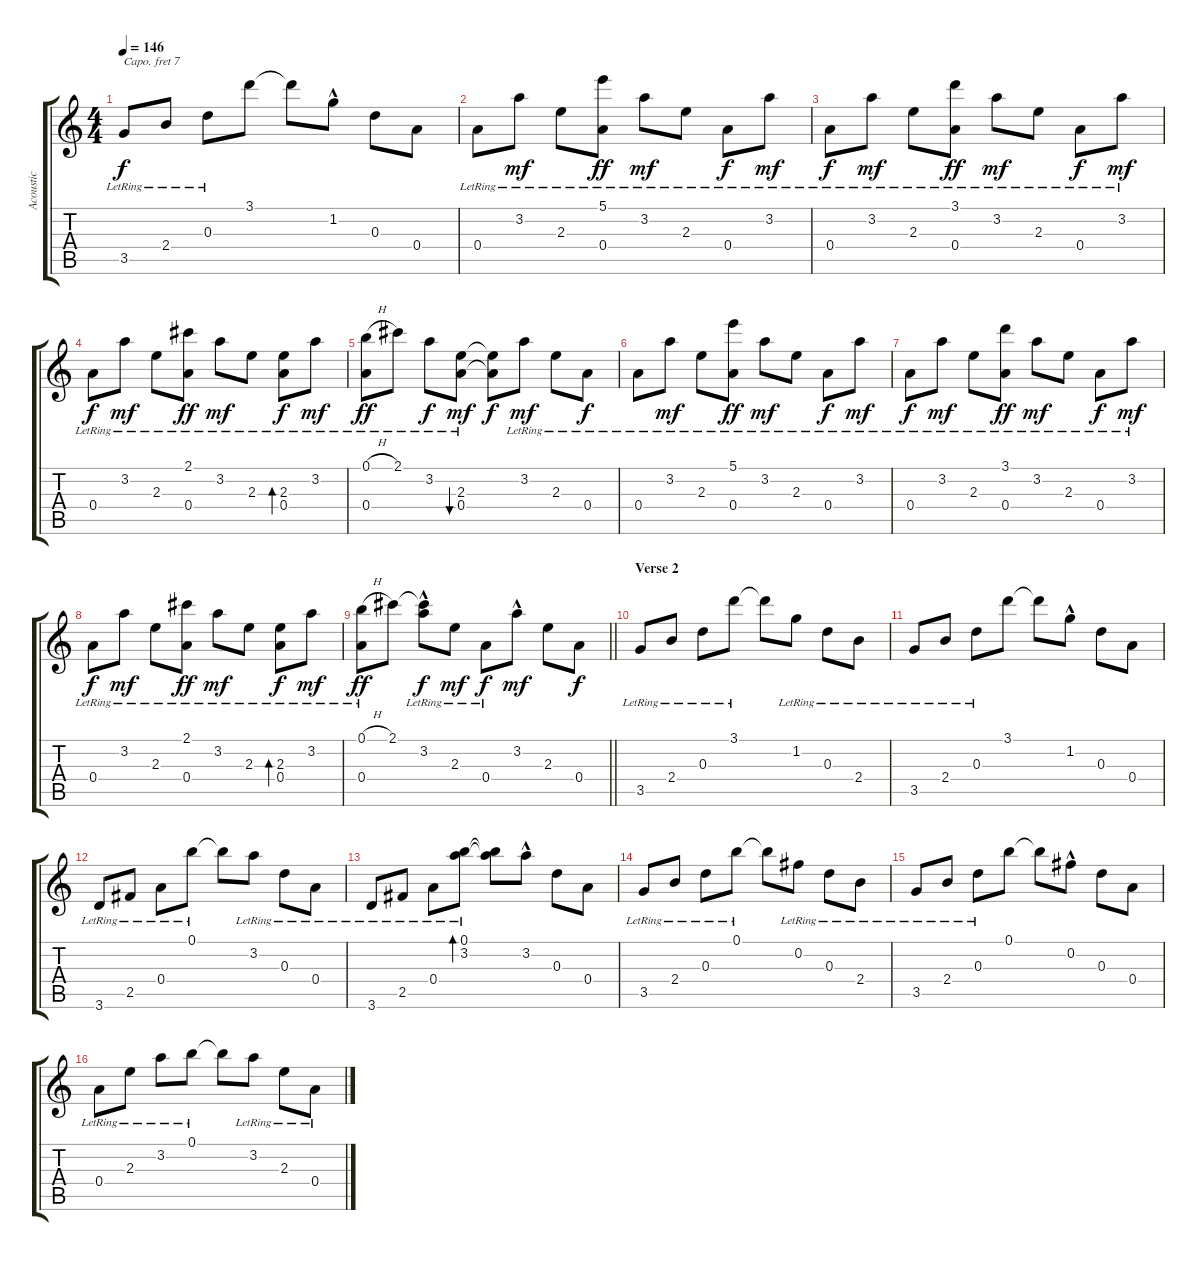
\track ("Acoustic" "Acoustic") {instrument acousticguitarsteel}
\staff {score tabs}
\capo 7
\tuning (E4 B3 G3 D3 A2 E2) {hide}
\ts (4 4)
\tempo 146
\clef g2
\ks c
3.5{lr}.8{dy f} 2.4{lr}.8 0.3{lr}.8 3.1.8 3.1{t}.8 1.2{hac}.8 0.3.8 0.4.8 |
0.4{lr}.8 3.2{lr}.8{dy mf} 2.3{lr}.8 (5.1{lr} 0.4{lr}).8{dy ff} 3.2{lr}.8{dy mf} 2.3{lr}.8 0.4{lr}.8{dy f} 3.2{lr}.8{dy mf} |
0.4{lr}.8{dy f} 3.2{lr}.8{dy mf} 2.3{lr}.8 (3.1{lr} 0.4{lr}).8{dy ff} 3.2{lr}.8{dy mf} 2.3{lr}.8 0.4{lr}.8{dy f} 3.2{lr}.8{dy mf} |
0.4{lr}.8{dy f} 3.2{lr}.8{dy mf} 2.3{lr}.8 (2.1{lr} 0.4{lr}).8{dy ff} 3.2{lr}.8{dy mf} 2.3{lr}.8 (2.3{lr} 0.4{lr}).8{bd 60 dy f} 3.2{lr}.8{dy mf} |
(0.1{h} 0.4{lr}).8{dy ff} 2.1{lr}.8 3.2{lr}.8{dy f} (2.3{lr} 0.4{lr}).8{bu 60 dy mf} (2.3{t} 0.4{t}).8{dy f} 3.2{lr}.8{dy mf} 2.3{lr}.8 0.4{lr}.8{dy f} |
0.4{lr}.8 3.2{lr}.8{dy mf} 2.3{lr}.8 (5.1{lr} 0.4{lr}).8{dy ff} 3.2{lr}.8{dy mf} 2.3{lr}.8 0.4{lr}.8{dy f} 3.2{lr}.8{dy mf} |
0.4{lr}.8{dy f} 3.2{lr}.8{dy mf} 2.3{lr}.8 (3.1{lr} 0.4{lr}).8{dy ff} 3.2{lr}.8{dy mf} 2.3{lr}.8 0.4{lr}.8{dy f} 3.2{lr}.8{dy mf} |
0.4{lr}.8{dy f} 3.2{lr}.8{dy mf} 2.3{lr}.8 (2.1{lr} 0.4{lr}).8{dy ff} 3.2{lr}.8{dy mf} 2.3{lr}.8 (2.3{lr} 0.4{lr}).8{bd 60 dy f} 3.2{lr}.8{dy mf} |
\barLineRight lightlight
(0.1{h} 0.4{lr}).8{dy ff} 2.1.8 (2.1{hac t} 3.2{lr}).8{dy f} 2.3{lr}.8{dy mf} 0.4{lr}.8{dy f} 3.2{hac}.8{dy mf} 2.3.8 0.4.8{dy f} |
\section ("" "Verse 2")
3.5{lr}.8 2.4{lr}.8 0.3{lr}.8 3.1{lr}.8 3.1{t}.8 1.2{lr}.8 0.3{lr}.8 2.4{lr}.8 |
3.5{lr}.8 2.4{lr}.8 0.3{lr}.8 3.1.8 3.1{t}.8 1.2{hac}.8 0.3.8 0.4.8 |
3.6{lr}.8 2.5{lr}.8 0.4{lr}.8 0.1{lr}.8 0.1{t}.8 3.2{lr}.8 0.3{lr}.8 0.4{lr}.8 |
3.6{lr}.8 2.5{lr}.8 0.4{lr}.8 (0.1 3.2{lr}).8{bd 120} (0.1{t} 3.2{t}).8 3.2{hac}.8 0.3.8 0.4.8 |
3.5{lr}.8 2.4{lr}.8 0.3{lr}.8 0.1{lr}.8 0.1{t}.8 0.2{lr}.8 0.3{lr}.8 2.4{lr}.8 |
3.5{lr}.8 2.4{lr}.8 0.3{lr}.8 0.1.8 0.1{t}.8 0.2{hac}.8 0.3.8 0.4.8 |
0.4{lr}.8 2.3{lr}.8 3.2{lr}.8 0.1{lr}.8 0.1{t}.8 3.2{lr}.8 2.3{lr}.8 0.4{lr}.8
